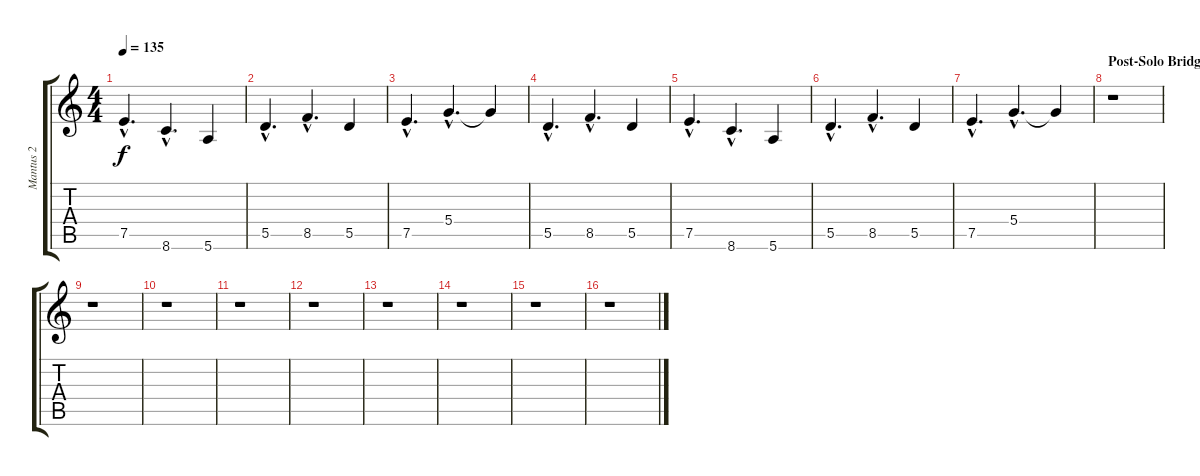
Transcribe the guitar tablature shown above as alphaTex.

\track ("Mantus 2" "Mantus 2") {instrument distortionguitar}
\staff {score tabs}
\tuning (E4 B3 G3 D3 A2 E2) {hide}
\ts (4 4)
\tempo 135
\clef g2
\ks c
7.5{hac}.4{d dy f} 8.6{hac}.4{d} 5.6.4 |
5.5{hac}.4{d} 8.5{hac}.4{d} 5.5.4 |
7.5{hac}.4{d} 5.4{hac}.4{d} 5.4{t}.4 |
5.5{hac}.4{d} 8.5{hac}.4{d} 5.5.4 |
7.5{hac}.4{d} 8.6{hac}.4{d} 5.6.4 |
5.5{hac}.4{d} 8.5{hac}.4{d} 5.5.4 |
7.5{hac}.4{d} 5.4{hac}.4{d} 5.4{t}.4 |
\section ("" "Post-Solo Bridge")
r.1 |
r.1 |
r.1 |
r.1 |
r.1 |
r.1 |
r.1 |
r.1 |
r.1
